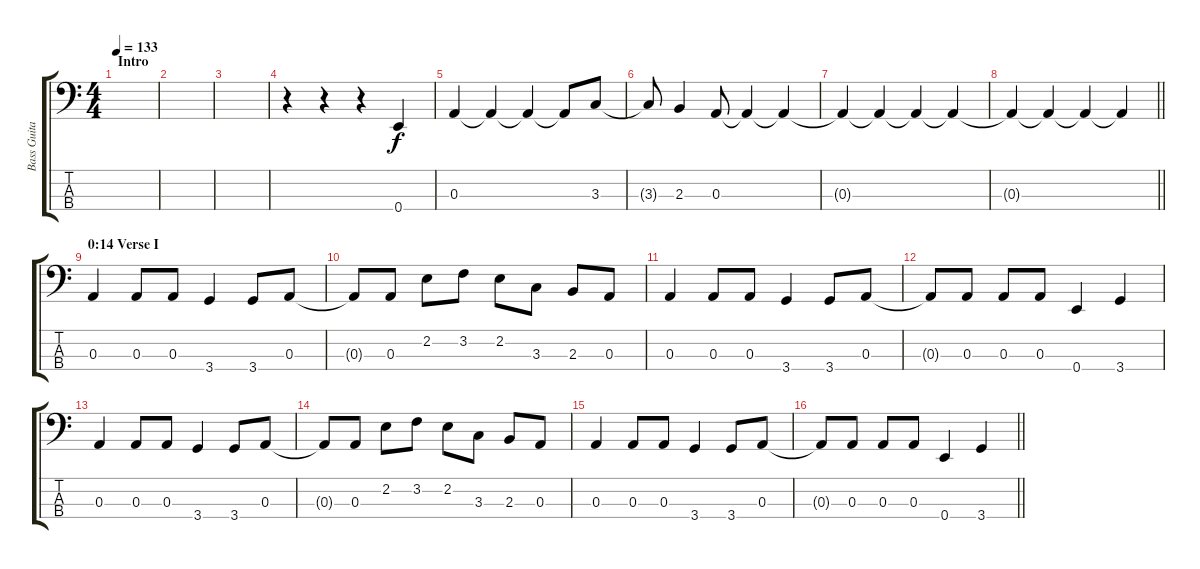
\track ("Bass Guitar" "Bass Guita") {instrument electricbasspick}
\staff {score tabs}
\tuning (G2 D2 A1 E1) {hide}
\ts (4 4)
\section ("" "Intro")
\tempo 133
\clef f4
\ks c
|
|
|
r.4 r.4 r.4 0.4.4 |
0.3.4 0.3{t}.4 0.3{t}.4 0.3{t}.8 3.3.8 |
3.3{t}.8 2.3.4 0.3.8 0.3{t}.4 0.3{t}.4 |
0.3{t}.4 0.3{t}.4 0.3{t}.4 0.3{t}.4 |
\barLineRight lightlight
0.3{t}.4 0.3{t}.4 0.3{t}.4 0.3{t}.4 |
\section ("" "0:14 Verse I")
0.3.4 0.3.8 0.3.8 3.4.4 3.4.8 0.3.8 |
0.3{t}.8 0.3.8 2.2.8 3.2.8 2.2.8 3.3.8 2.3.8 0.3.8 |
0.3.4 0.3.8 0.3.8 3.4.4 3.4.8 0.3.8 |
0.3{t}.8 0.3.8 0.3.8 0.3.8 0.4.4 3.4.4 |
0.3.4 0.3.8 0.3.8 3.4.4 3.4.8 0.3.8 |
0.3{t}.8 0.3.8 2.2.8 3.2.8 2.2.8 3.3.8 2.3.8 0.3.8 |
0.3.4 0.3.8 0.3.8 3.4.4 3.4.8 0.3.8 |
\barLineRight lightlight
0.3{t}.8 0.3.8 0.3.8 0.3.8 0.4.4 3.4.4
